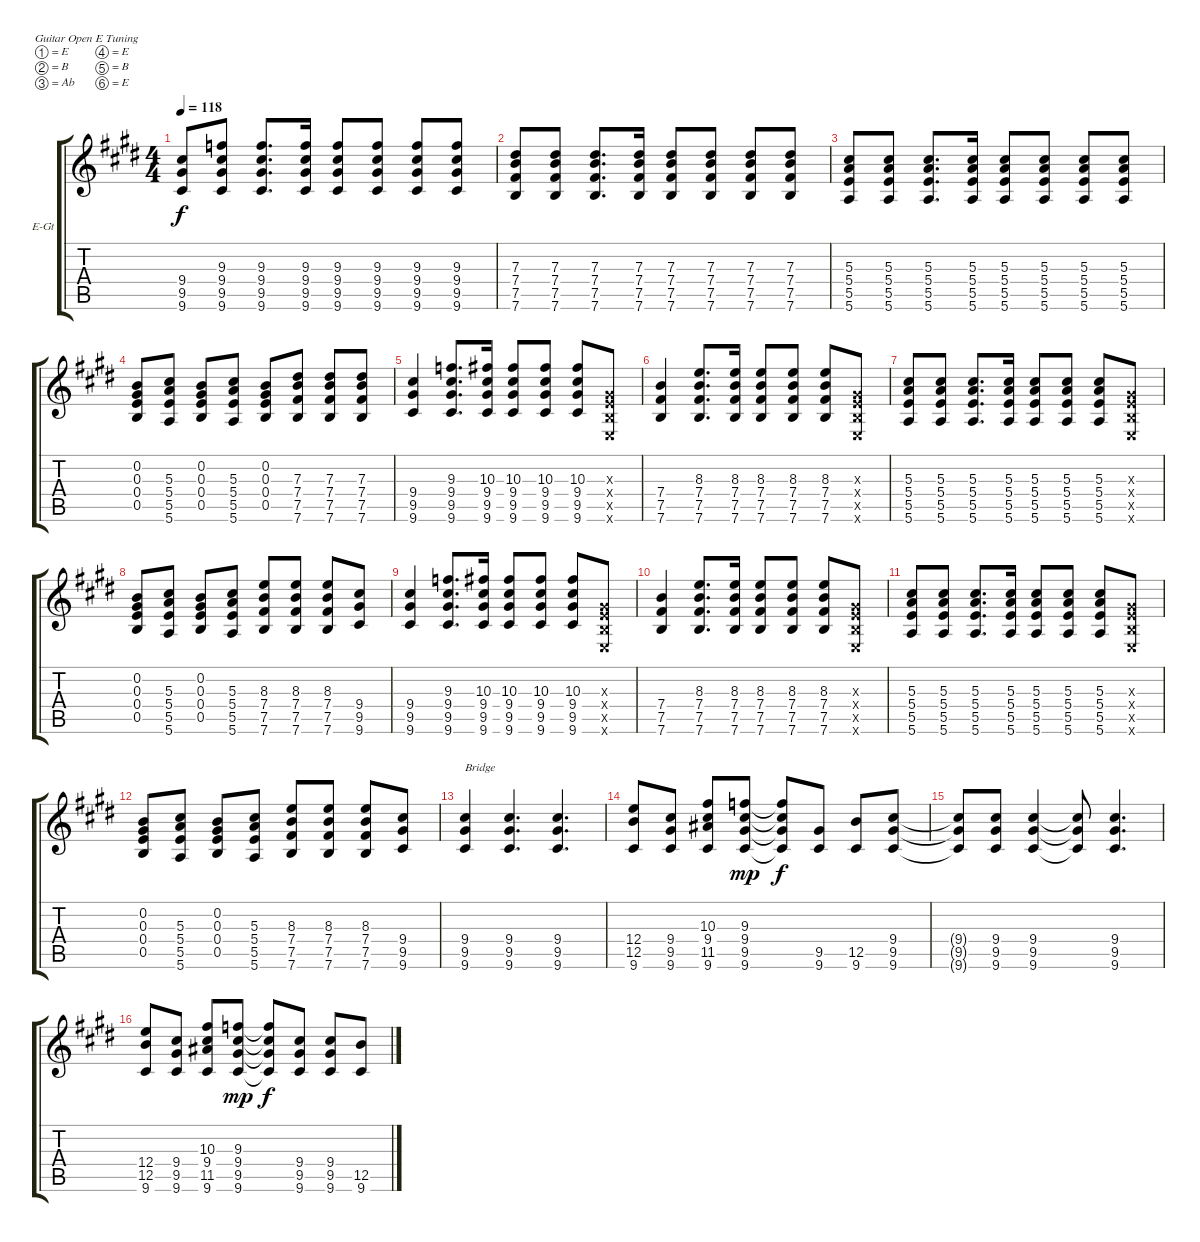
\bracketExtendMode groupsimilarinstruments
\firstSystemTrackNameOrientation horizontal
\otherSystemsTrackNameOrientation horizontal
\track ("Rythm" "E-Gt") {instrument electricguitarclean}
\staff {score tabs}
\tuning (E4 B3 Ab3 E3 B2 E2)
\ts (4 4)
\tempo 118
\clef g2
\ks e
(9.4 9.5 9.6).8{dy f} (9.3 9.4 9.5 9.6).8 (9.3 9.4 9.5 9.6).8{d} (9.3 9.4 9.5 9.6).16 (9.3 9.4 9.5 9.6).8 (9.3 9.4 9.5 9.6).8 (9.3 9.4 9.5 9.6).8 (9.3 9.4 9.5 9.6).8 |
(7.3 7.4 7.5 7.6).8 (7.3 7.4 7.5 7.6).8 (7.3 7.4 7.5 7.6).8{d} (7.3 7.4 7.5 7.6).16 (7.3 7.4 7.5 7.6).8 (7.3 7.4 7.5 7.6).8 (7.3 7.4 7.5 7.6).8 (7.3 7.4 7.5 7.6).8 |
(5.3 5.4 5.5 5.6).8 (5.3 5.4 5.5 5.6).8 (5.3 5.4 5.5 5.6).8{d} (5.3 5.4 5.5 5.6).16 (5.3 5.4 5.5 5.6).8 (5.3 5.4 5.5 5.6).8 (5.3 5.4 5.5 5.6).8 (5.3 5.4 5.5 5.6).8 |
(0.2 0.3 0.4 0.5).8 (5.3 5.4 5.5 5.6).8 (0.2 0.3 0.4 0.5).8 (5.3 5.4 5.5 5.6).8 (0.2 0.3 0.4 0.5).8 (7.3 7.4 7.5 7.6).8 (7.3 7.4 7.5 7.6).8 (7.3 7.4 7.5 7.6).8 |
(9.4 9.5 9.6).4 (9.3 9.4 9.5 9.6).8{d} (10.3 9.4 9.5 9.6).16 (10.3 9.4 9.5 9.6).8 (10.3 9.4 9.5 9.6).8 (10.3 9.4 9.5 9.6).8 (0.3{x} 0.4{x} 0.5{x} 0.6{x}).8 |
(7.4 7.5 7.6).4 (8.3 7.4 7.5 7.6).8{d} (8.3 7.4 7.5 7.6).16 (8.3 7.4 7.5 7.6).8 (8.3 7.4 7.5 7.6).8 (8.3 7.4 7.5 7.6).8 (0.3{x} 0.4{x} 0.5{x} 0.6{x}).8 |
(5.3 5.4 5.5 5.6).8 (5.3 5.4 5.5 5.6).8 (5.3 5.4 5.5 5.6).8{d} (5.3 5.4 5.5 5.6).16 (5.3 5.4 5.5 5.6).8 (5.3 5.4 5.5 5.6).8 (5.3 5.4 5.5 5.6).8 (0.3{x} 0.4{x} 0.5{x} 0.6{x}).8 |
(0.2 0.3 0.4 0.5).8 (5.3 5.4 5.5 5.6).8 (0.2 0.3 0.4 0.5).8 (5.3 5.4 5.5 5.6).8 (8.3 7.4 7.5 7.6).8 (8.3 7.4 7.5 7.6).8 (8.3 7.4 7.5 7.6).8 (9.4 9.5 9.6).8 |
(9.4 9.5 9.6).4 (9.3 9.4 9.5 9.6).8{d} (10.3 9.4 9.5 9.6).16 (10.3 9.4 9.5 9.6).8 (10.3 9.4 9.5 9.6).8 (10.3 9.4 9.5 9.6).8 (0.3{x} 0.4{x} 0.5{x} 0.6{x}).8 |
(7.4 7.5 7.6).4 (8.3 7.4 7.5 7.6).8{d} (8.3 7.4 7.5 7.6).16 (8.3 7.4 7.5 7.6).8 (8.3 7.4 7.5 7.6).8 (8.3 7.4 7.5 7.6).8 (0.3{x} 0.4{x} 0.5{x} 0.6{x}).8 |
(5.3 5.4 5.5 5.6).8 (5.3 5.4 5.5 5.6).8 (5.3 5.4 5.5 5.6).8{d} (5.3 5.4 5.5 5.6).16 (5.3 5.4 5.5 5.6).8 (5.3 5.4 5.5 5.6).8 (5.3 5.4 5.5 5.6).8 (0.3{x} 0.4{x} 0.5{x} 0.6{x}).8 |
(0.2 0.3 0.4 0.5).8 (5.3 5.4 5.5 5.6).8 (0.2 0.3 0.4 0.5).8 (5.3 5.4 5.5 5.6).8 (8.3 7.4 7.5 7.6).8 (8.3 7.4 7.5 7.6).8 (8.3 7.4 7.5 7.6).8 (9.4 9.5 9.6).8 |
(9.4 9.5 9.6).4{txt "Bridge"} (9.4 9.5 9.6).4{d} (9.4 9.5 9.6).4{d} |
(12.4 12.5 9.6).8 (9.4 9.5 9.6).8 (10.3 9.4 11.5 9.6).8 (9.3 9.4 9.5 9.6).8{dy mp} (9.3{t} 9.4{t} 9.5{t} 9.6{t}).8{dy f} (9.5 9.6).8 (12.5 9.6).8 (9.4 9.5 9.6).8 |
(9.4{t} 9.5{t} 9.6{t}).8 (9.4 9.5 9.6).8 (9.4 9.5 9.6).4 (9.4{t} 9.5{t} 9.6{t}).8 (9.4 9.5 9.6).4{d} |
(12.4 12.5 9.6).8 (9.4 9.5 9.6).8 (10.3 9.4 11.5 9.6).8 (9.3 9.4 9.5 9.6).8{dy mp} (9.3{t} 9.4{t} 9.5{t} 9.6{t}).8{dy f} (9.4 9.5 9.6).8 (9.4 9.5 9.6).8 (12.5 9.6).8
